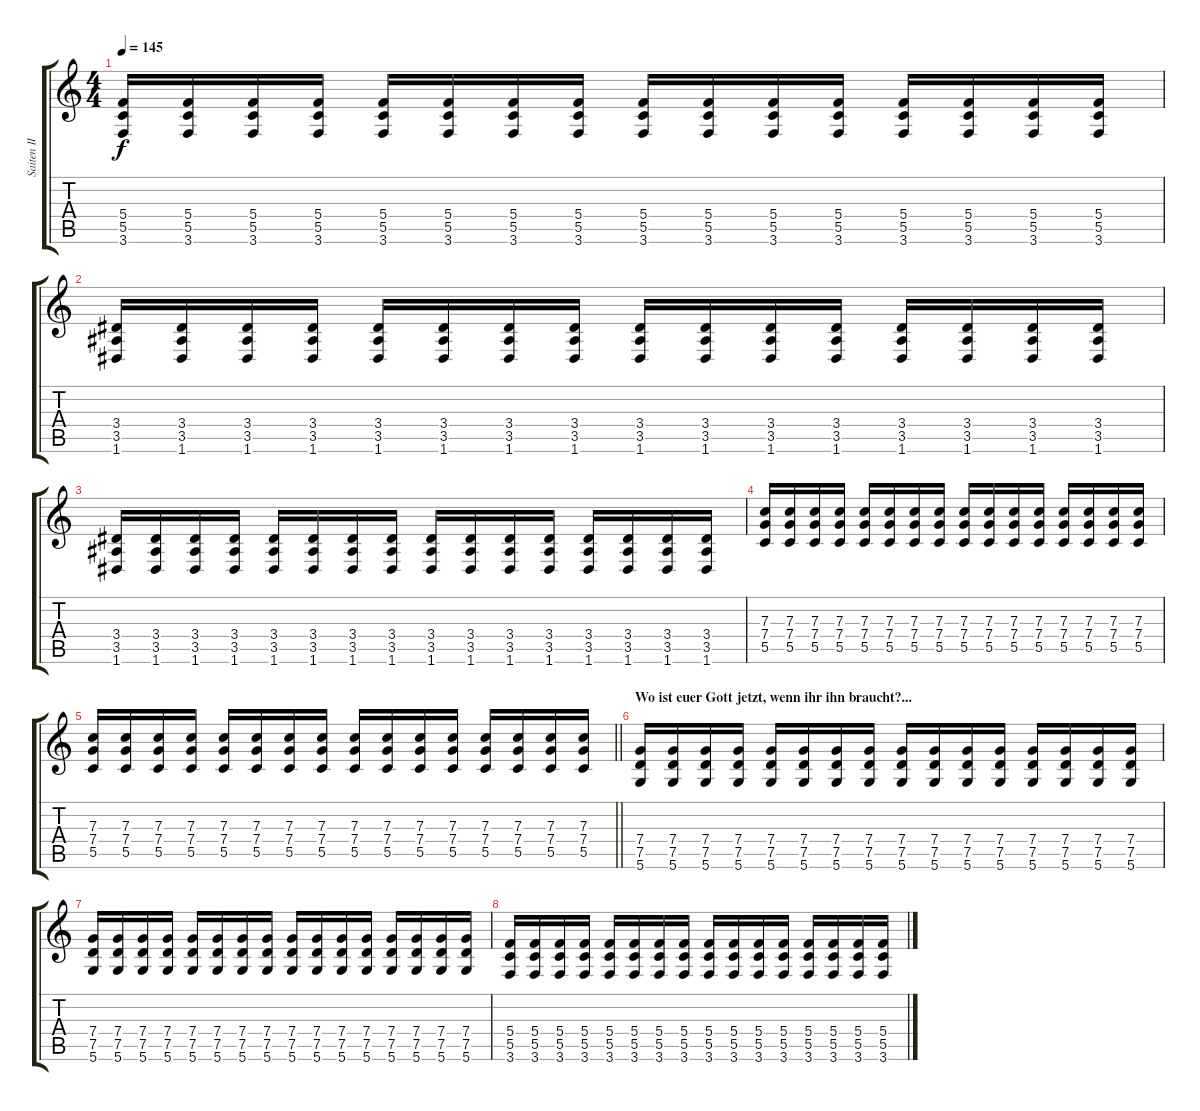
\track ("Saiten II" "Saiten II") {instrument distortionguitar}
\staff {score tabs}
\tuning (D4 A3 F3 C3 G2 D2) {hide}
\ts (4 4)
\tempo 145
\clef g2
\ks c
(5.4 5.5 3.6).16{dy f} (5.4 5.5 3.6).16 (5.4 5.5 3.6).16 (5.4 5.5 3.6).16 (5.4 5.5 3.6).16 (5.4 5.5 3.6).16 (5.4 5.5 3.6).16 (5.4 5.5 3.6).16 (5.4 5.5 3.6).16 (5.4 5.5 3.6).16 (5.4 5.5 3.6).16 (5.4 5.5 3.6).16 (5.4 5.5 3.6).16 (5.4 5.5 3.6).16 (5.4 5.5 3.6).16 (5.4 5.5 3.6).16 |
(3.4 3.5 1.6).16 (3.4 3.5 1.6).16 (3.4 3.5 1.6).16 (3.4 3.5 1.6).16 (3.4 3.5 1.6).16 (3.4 3.5 1.6).16 (3.4 3.5 1.6).16 (3.4 3.5 1.6).16 (3.4 3.5 1.6).16 (3.4 3.5 1.6).16 (3.4 3.5 1.6).16 (3.4 3.5 1.6).16 (3.4 3.5 1.6).16 (3.4 3.5 1.6).16 (3.4 3.5 1.6).16 (3.4 3.5 1.6).16 |
(3.4 3.5 1.6).16 (3.4 3.5 1.6).16 (3.4 3.5 1.6).16 (3.4 3.5 1.6).16 (3.4 3.5 1.6).16 (3.4 3.5 1.6).16 (3.4 3.5 1.6).16 (3.4 3.5 1.6).16 (3.4 3.5 1.6).16 (3.4 3.5 1.6).16 (3.4 3.5 1.6).16 (3.4 3.5 1.6).16 (3.4 3.5 1.6).16 (3.4 3.5 1.6).16 (3.4 3.5 1.6).16 (3.4 3.5 1.6).16 |
(7.3 7.4 5.5).16 (7.3 7.4 5.5).16 (7.3 7.4 5.5).16 (7.3 7.4 5.5).16 (7.3 7.4 5.5).16 (7.3 7.4 5.5).16 (7.3 7.4 5.5).16 (7.3 7.4 5.5).16 (7.3 7.4 5.5).16 (7.3 7.4 5.5).16 (7.3 7.4 5.5).16 (7.3 7.4 5.5).16 (7.3 7.4 5.5).16 (7.3 7.4 5.5).16 (7.3 7.4 5.5).16 (7.3 7.4 5.5).16 |
\barLineRight lightlight
(7.3 7.4 5.5).16 (7.3 7.4 5.5).16 (7.3 7.4 5.5).16 (7.3 7.4 5.5).16 (7.3 7.4 5.5).16 (7.3 7.4 5.5).16 (7.3 7.4 5.5).16 (7.3 7.4 5.5).16 (7.3 7.4 5.5).16 (7.3 7.4 5.5).16 (7.3 7.4 5.5).16 (7.3 7.4 5.5).16 (7.3 7.4 5.5).16 (7.3 7.4 5.5).16 (7.3 7.4 5.5).16 (7.3 7.4 5.5).16 |
\section ("" "Wo ist euer Gott jetzt, wenn ihr ihn braucht?...")
(7.4 7.5 5.6).16 (7.4 7.5 5.6).16 (7.4 7.5 5.6).16 (7.4 7.5 5.6).16 (7.4 7.5 5.6).16 (7.4 7.5 5.6).16 (7.4 7.5 5.6).16 (7.4 7.5 5.6).16 (7.4 7.5 5.6).16 (7.4 7.5 5.6).16 (7.4 7.5 5.6).16 (7.4 7.5 5.6).16 (7.4 7.5 5.6).16 (7.4 7.5 5.6).16 (7.4 7.5 5.6).16 (7.4 7.5 5.6).16 |
(7.4 7.5 5.6).16 (7.4 7.5 5.6).16 (7.4 7.5 5.6).16 (7.4 7.5 5.6).16 (7.4 7.5 5.6).16 (7.4 7.5 5.6).16 (7.4 7.5 5.6).16 (7.4 7.5 5.6).16 (7.4 7.5 5.6).16 (7.4 7.5 5.6).16 (7.4 7.5 5.6).16 (7.4 7.5 5.6).16 (7.4 7.5 5.6).16 (7.4 7.5 5.6).16 (7.4 7.5 5.6).16 (7.4 7.5 5.6).16 |
(5.4 5.5 3.6).16 (5.4 5.5 3.6).16 (5.4 5.5 3.6).16 (5.4 5.5 3.6).16 (5.4 5.5 3.6).16 (5.4 5.5 3.6).16 (5.4 5.5 3.6).16 (5.4 5.5 3.6).16 (5.4 5.5 3.6).16 (5.4 5.5 3.6).16 (5.4 5.5 3.6).16 (5.4 5.5 3.6).16 (5.4 5.5 3.6).16 (5.4 5.5 3.6).16 (5.4 5.5 3.6).16 (5.4 5.5 3.6).16
